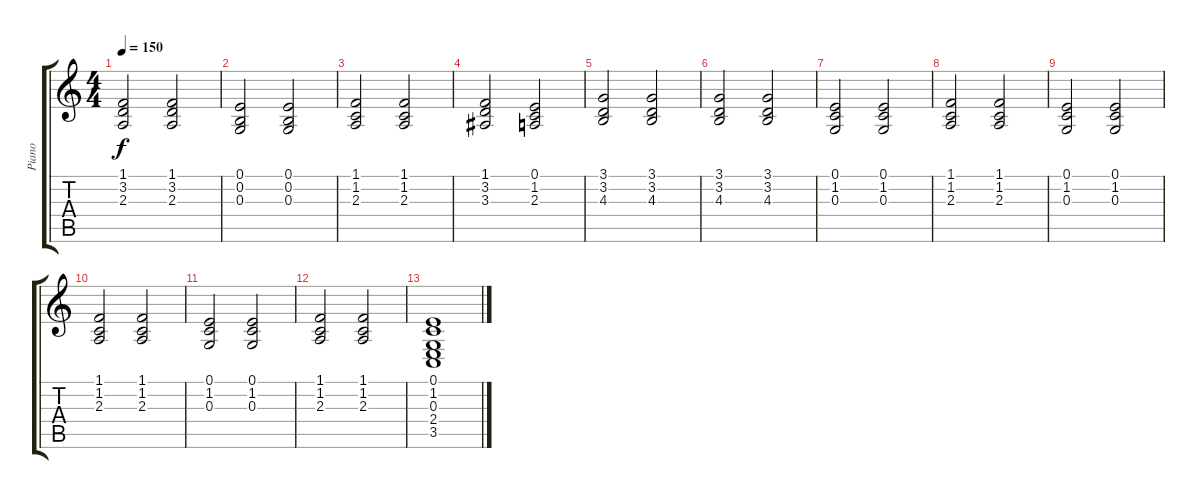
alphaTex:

\track ("Piano" "Piano") {instrument acousticgrandpiano}
\staff {score tabs}
\tuning (E4 B3 G3 D3 A2 E2) {hide}
\ts (4 4)
\tempo 150
\clef g2
\ks c
(1.1 3.2 2.3).2{dy f} (1.1 3.2 2.3).2 |
(0.1 0.2 0.3).2 (0.1 0.2 0.3).2 |
(1.1 1.2 2.3).2 (1.1 1.2 2.3).2 |
(1.1 3.2 3.3).2 (0.1 1.2 2.3).2 |
(3.1 3.2 4.3).2 (3.1 3.2 4.3).2 |
(3.1 3.2 4.3).2 (3.1 3.2 4.3).2 |
(0.1 1.2 0.3).2 (0.1 1.2 0.3).2 |
(1.1 1.2 2.3).2 (1.1 1.2 2.3).2 |
(0.1 1.2 0.3).2 (0.1 1.2 0.3).2 |
(1.1 1.2 2.3).2 (1.1 1.2 2.3).2 |
(0.1 1.2 0.3).2 (0.1 1.2 0.3).2 |
(1.1 1.2 2.3).2 (1.1 1.2 2.3).2 |
(0.1 1.2 0.3 2.4 3.5).1
